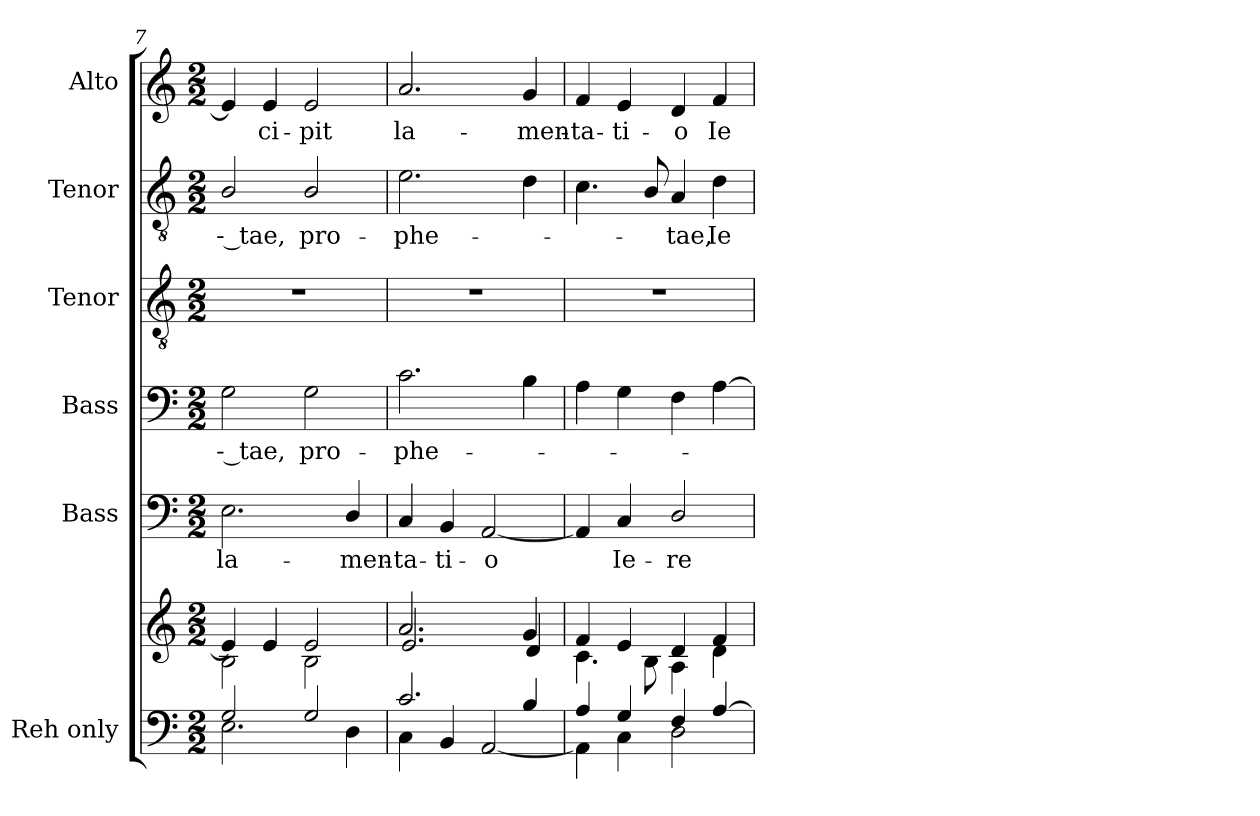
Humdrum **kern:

**kern	**kern	**kern	**text	**kern	**text	**kern	**kern	**text	**kern	**text
*part6	*part6	*part5	*part5	*part4	*part4	*part3	*part2	*part2	*part1	*part1
*staff7	*staff6	*staff5	*staff5	*staff4	*staff4	*staff3	*staff2	*staff2	*staff1	*staff1
*I"Reh only	*	*I"Bass	*	*I"Bass	*	*I"Tenor	*I"Tenor	*	*I"Alto	*
*	*	*I'B.	*	*I'B.	*	*I'T.	*I'T.	*	*I'A.	*
!!LO:LB:g=z
*clefF4	*clefG2	*clefF4	*	*clefF4	*	*clefGv2	*clefGv2	*	*clefG2	*
*	*	*	*	*	*	*ITrd7c12	*ITrd7c12	*	*	*
*k[]	*k[]	*k[]	*	*k[]	*	*k[]	*k[]	*	*k[]	*
*C:	*C:	*C:	*	*C:	*	*C:	*C:	*	*C:	*
*M2/2	*M2/2	*M2/2	*	*M2/2	*	*M2/2	*M2/2	*	*M2/2	*
=7	=7	=7	=7	=7	=7	=7	=7	=7	=7	=7
*^	*^	*	*	*	*	*	*	*	*	*
!	!	!	!	!	!LO:LY:b:color=#000000	!	!	!	!	!	!	!
!	!	!	!	!	!	!	!LO:LY:b:color=#000000	!	!	!	!	!
!	!	!	!	!	!	!	!	!	!	!LO:LY:b:color=#000000	!	!
2Gi/	2.Ei\	4ei/]	2Bi\	2.Ei\	la-	2Gi\	-- tae,	1r	2BBi/	-- tae,	4ei/]	.
!	!	!	!	!	!	!	!	!	!	!	!	!LO:LY:b:color=#000000
.	.	4ei/	.	.	.	.	.	.	.	.	4ei/	-ci-
!	!	!	!	!	!	!	!LO:LY:b:color=#000000	!	!	!	!	!
!	!	!	!	!	!	!	!	!	!	!LO:LY:b:color=#000000	!	!
!	!	!	!	!	!	!	!	!	!	!	!	!LO:LY:b:color=#000000
2Gi/	.	2ei/	2Bi\	.	.	2Gi\	pro-	.	2BBi/	pro-	2ei/	-pit
!	!	!	!	!	!LO:LY:b:color=#000000	!	!	!	!	!	!	!
.	4Di\	.	.	4Di/	-men-	.	.	.	.	.	.	.
=8	=8	=8	=8	=8	=8	=8	=8	=8	=8	=8	=8	=8
!	!	!	!	!	!LO:LY:b:color=#000000	!	!	!	!	!	!	!
!	!	!	!	!	!	!	!LO:LY:b:color=#000000	!	!	!	!	!
!	!	!	!	!	!	!	!	!	!	!LO:LY:b:color=#000000	!	!
!	!	!	!	!	!	!	!	!	!	!	!	!LO:LY:b:color=#000000
2.ci/	4Ci\	2.ai/	2.ei/	4Ci/	-ta-	2.ci\	-phe-	1r	2.Ei\	-phe-	2.ai/	la-
!	!	!	!	!	!LO:LY:b:color=#000000	!	!	!	!	!	!	!
.	4BBi/	.	.	4BBi/	-ti-	.	.	.	.	.	.	.
!	!	!	!	!	!LO:LY:b:color=#000000	!	!	!	!	!	!	!
.	[2AAi/	.	.	[2AAi/	-o	.	.	.	.	.	.	.
!	!	!	!	!	!	!	!	!	!	!	!	!LO:LY:b:color=#000000
4Bi/	.	4gi/	4di/	.	.	4Bi\	.	.	4Di\	.	4gi/	-men-
=9	=9	=9	=9	=9	=9	=9	=9	=9	=9	=9	=9	=9
!	!	!	!	!	!	!	!	!	!	!	!	!LO:LY:b:color=#000000
4Ai/	4AAi\]	4fi/	4.ci\	4AAi/]	.	4Ai\	.	1r	4.Ci\	.	4fi/	-ta-
!	!	!	!	!	!LO:LY:b:color=#000000	!	!	!	!	!	!	!
!	!	!	!	!	!	!	!	!	!	!	!	!LO:LY:b:color=#000000
4Gi/	4Ci\	4ei/	.	4Ci/	Ie-	4Gi\	.	.	.	.	4ei/	-ti-
.	.	.	8Bi\	.	.	.	.	.	8BBi/	.	.	.
!	!	!	!	!	!LO:LY:b:color=#000000	!	!	!	!	!	!	!
!	!	!	!	!	!	!	!	!	!	!LO:LY:b:color=#000000	!	!
!	!	!	!	!	!	!	!	!	!	!	!	!LO:LY:b:color=#000000
4Fi/	2Di\	4di/	4Ai\	2Di/	-re-	4Fi\	.	.	4AAi/	-tae,	4di/	-o
!	!	!	!	!	!	!	!	!	!	!LO:LY:b:color=#000000	!	!
!	!	!	!	!	!	!	!	!	!	!	!	!LO:LY:b:color=#000000
[4Ai/	.	4fi/	4di\	.	.	[4Ai\	.	.	4Di\	Ie-	4fi/	Ie-
*v	*v	*	*	*	*	*	*	*	*	*	*	*
*	*v	*v	*	*	*	*	*	*	*	*	*
=	=	=	=	=	=	=	=	=	=	=
*-	*-	*-	*-	*-	*-	*-	*-	*-	*-	*-
